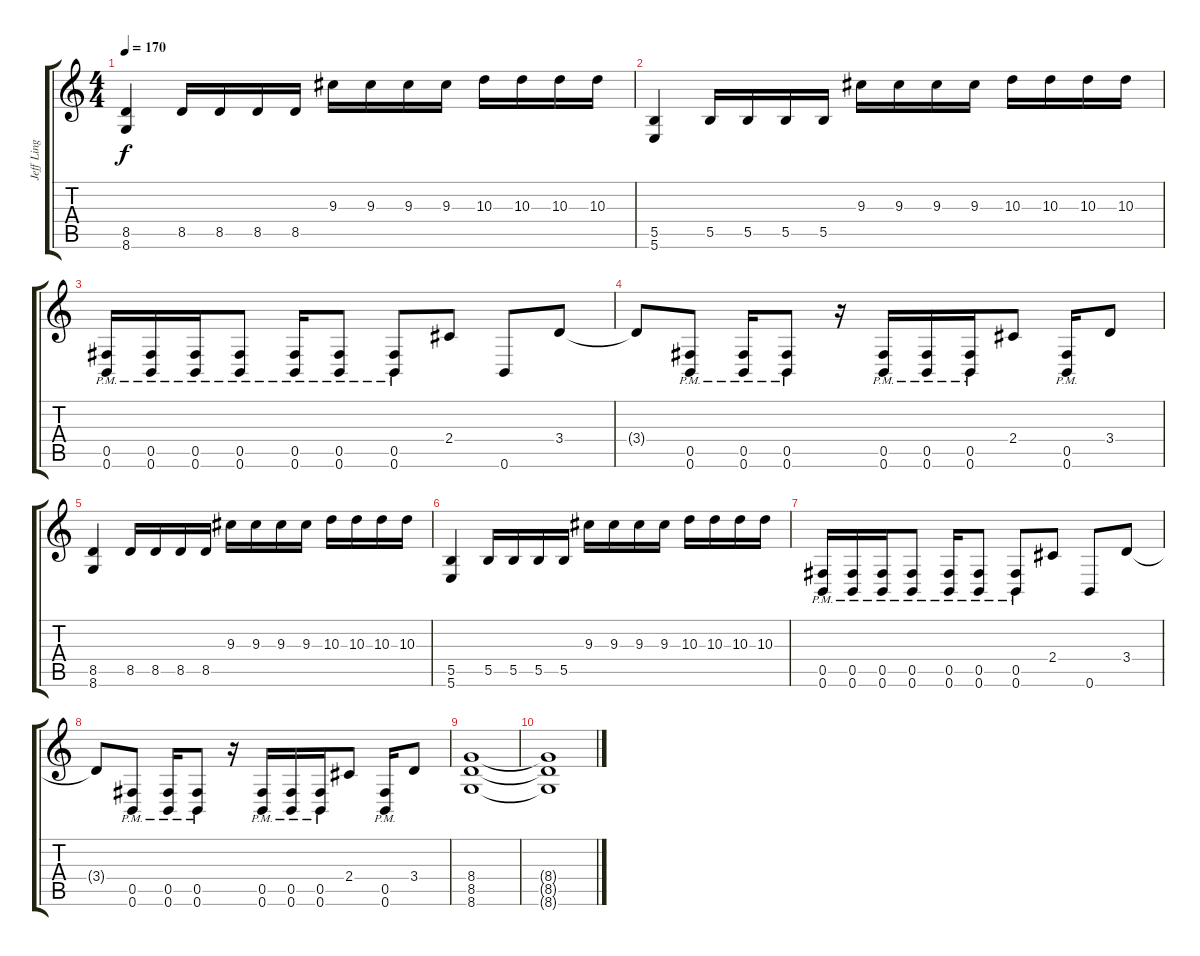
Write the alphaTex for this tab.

\track ("Jeff Ling" "Jeff Ling") {instrument distortionguitar}
\staff {score tabs}
\tuning (Db4 Ab3 E3 B2 Gb2 B1) {hide}
\ts (4 4)
\tempo 170
\clef g2
\ks c
(8.5 8.6).4{dy f} 8.5.16 8.5.16 8.5.16 8.5.16 9.3.16 9.3.16 9.3.16 9.3.16 10.3.16 10.3.16 10.3.16 10.3.16 |
(5.5 5.6).4 5.5.16 5.5.16 5.5.16 5.5.16 9.3.16 9.3.16 9.3.16 9.3.16 10.3.16 10.3.16 10.3.16 10.3.16 |
(0.5{pm} 0.6{pm}).16 (0.5{pm} 0.6{pm}).16 (0.5{pm} 0.6{pm}).16 (0.5{pm} 0.6{pm}).8 (0.5{pm} 0.6{pm}).16 (0.5{pm} 0.6{pm}).8 (0.5{pm} 0.6{pm}).8 2.4.8 0.6.8 3.4.8 |
3.4{t}.8 (0.5{pm} 0.6{pm}).8 (0.5{pm} 0.6{pm}).16 (0.5{pm} 0.6{pm}).8 r.16 (0.5{pm} 0.6{pm}).16 (0.5{pm} 0.6{pm}).16 (0.5{pm} 0.6{pm}).16 2.4.8 (0.5{pm} 0.6{pm}).16 3.4.8 |
(8.5 8.6).4 8.5.16 8.5.16 8.5.16 8.5.16 9.3.16 9.3.16 9.3.16 9.3.16 10.3.16 10.3.16 10.3.16 10.3.16 |
(5.5 5.6).4 5.5.16 5.5.16 5.5.16 5.5.16 9.3.16 9.3.16 9.3.16 9.3.16 10.3.16 10.3.16 10.3.16 10.3.16 |
(0.5{pm} 0.6{pm}).16 (0.5{pm} 0.6{pm}).16 (0.5{pm} 0.6{pm}).16 (0.5{pm} 0.6{pm}).8 (0.5{pm} 0.6{pm}).16 (0.5{pm} 0.6{pm}).8 (0.5{pm} 0.6{pm}).8 2.4.8 0.6.8 3.4.8 |
3.4{t}.8 (0.5{pm} 0.6{pm}).8 (0.5{pm} 0.6{pm}).16 (0.5{pm} 0.6{pm}).8 r.16 (0.5{pm} 0.6{pm}).16 (0.5{pm} 0.6{pm}).16 (0.5{pm} 0.6{pm}).16 2.4.8 (0.5{pm} 0.6{pm}).16 3.4.8 |
(8.4 8.5 8.6).1{volume 0} |
(8.4{t} 8.5{t} 8.6{t}).1
